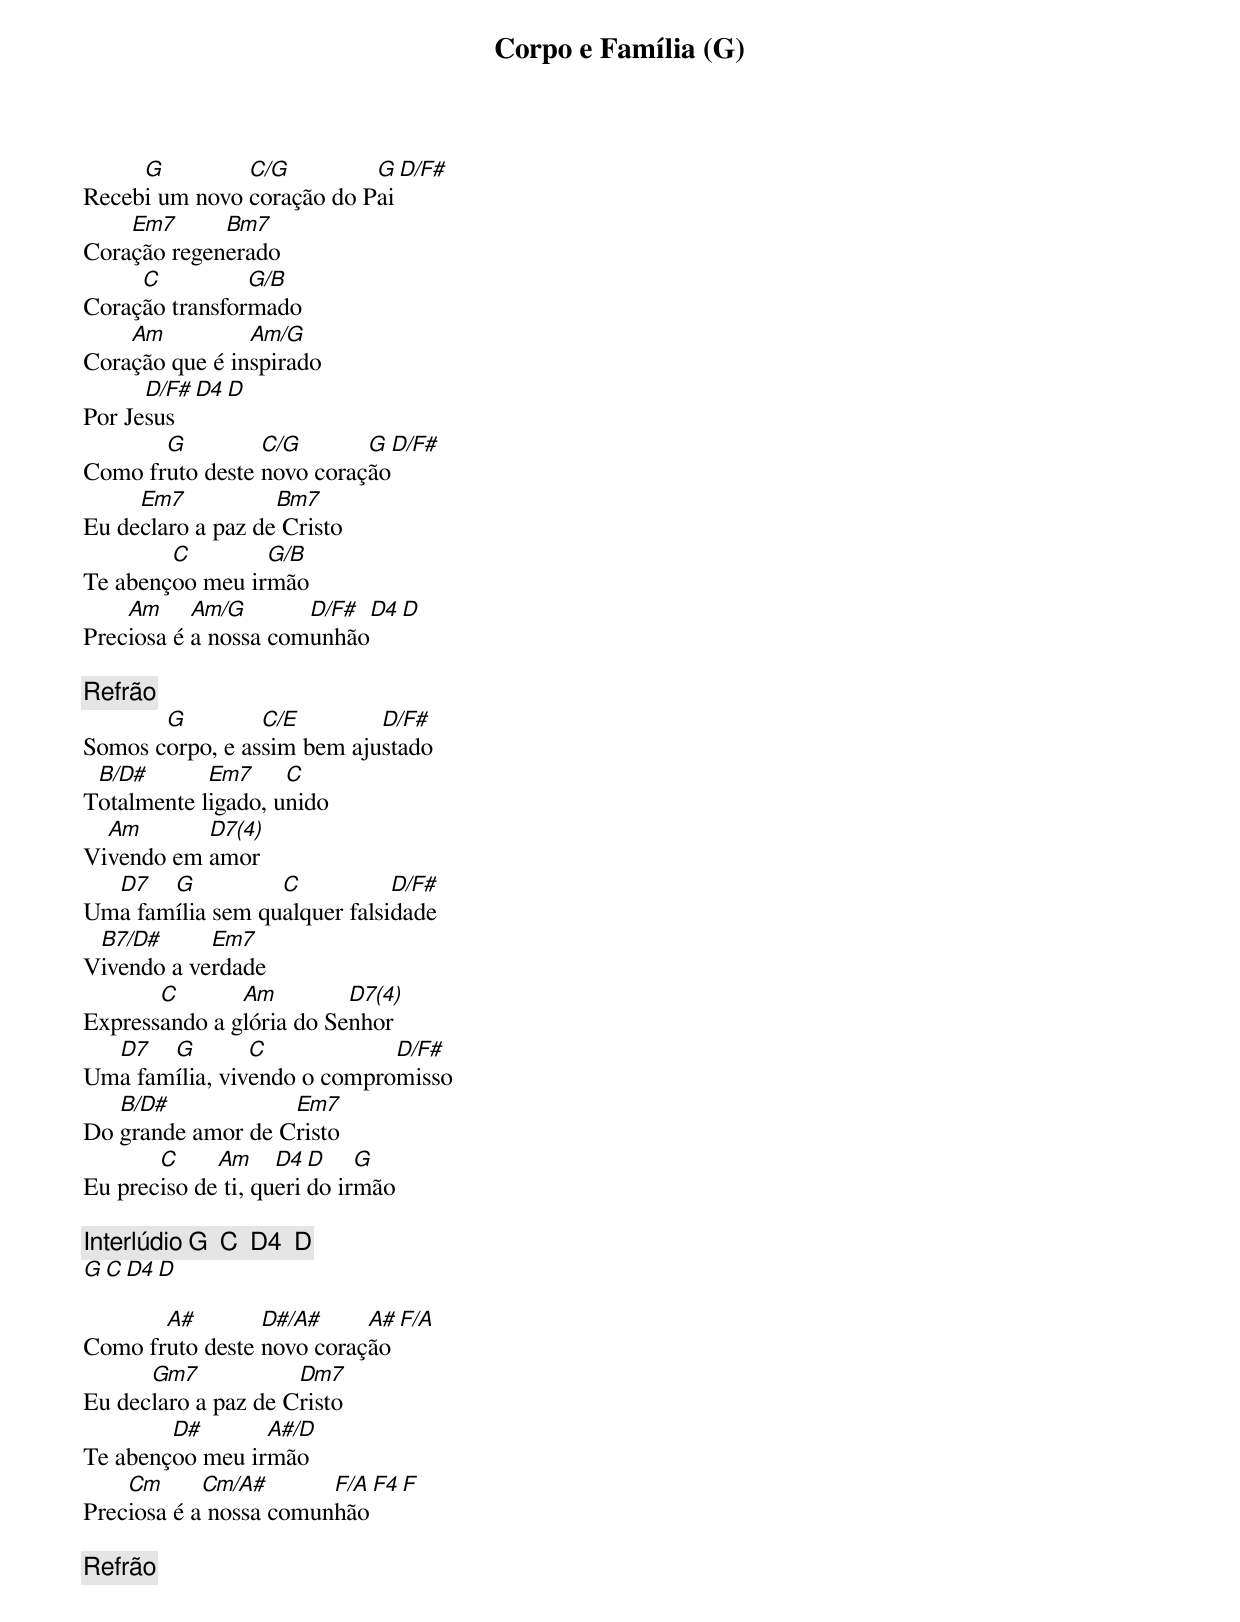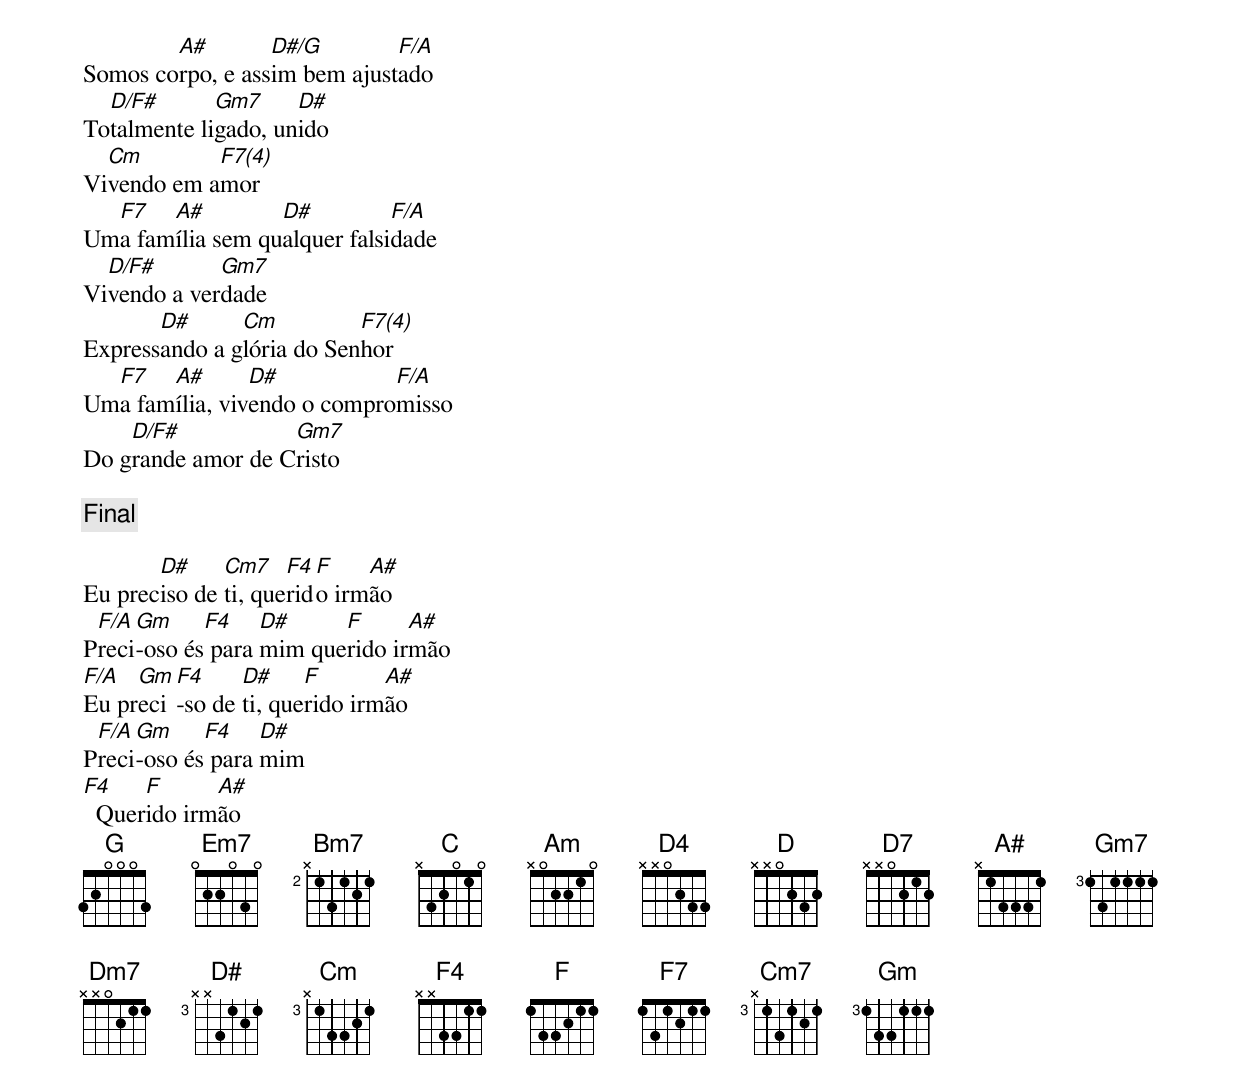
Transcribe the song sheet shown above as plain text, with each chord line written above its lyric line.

Corpo e Família (G)

     G         C/G         G  D/F#
Recebi um novo coração do Pai
    Em7      Bm7
Coração regenerado
     C          G/B
Coração transformado
    Am          Am/G
Coração que é inspirado
      D/F# D4 D
Por Jesus
       G         C/G       G  D/F#
Como fruto deste novo coração
     Em7           Bm7
Eu declaro a paz de Cristo
        C        G/B
Te abençoo meu irmão
    Am     Am/G       D/F#  D4  D
Preciosa é a nossa comunhão

[Refrão]
       G         C/E        D/F#
Somos corpo, e assim bem ajustado
 B/D#       Em7     C
Totalmente ligado, unido
  Am       D7(4)
Vivendo em amor
  D7   G          C           D/F#
Uma família sem qualquer falsidade
 B7/D#      Em7
Vivendo a verdade
       C       Am         D7(4)
Expressando a glória do Senhor
  D7   G        C            D/F#
Uma família, vivendo o compromisso
   B/D#            Em7
Do grande amor de Cristo
       C     Am     D4 D    G
Eu preciso de ti, querido irmão

[Interlúdio] G  C  D4  D
             G  C  D4  D

       A#        D#/A#     A# F/A
Como fruto deste novo coração
      Gm7            Dm7
Eu declaro a paz de Cristo
        D#       A#/D
Te abençoo meu irmão
    Cm      Cm/A#       F/A  F4  F
Preciosa é a nossa comunhão

[Refrão]

        A#        D#/G        F/A
Somos corpo, e assim bem ajustado
  D/F#       Gm7     D#
Totalmente ligado, unido
  Cm        F7(4)
Vivendo em amor
  F7   A#         D#          F/A
Uma família sem qualquer falsidade
  D/F#       Gm7
Vivendo a verdade
       D#      Cm          F7(4)
Expressando a glória do Senhor
  F7   A#       D#           F/A
Uma família, vivendo o compromisso
    D/F#           Gm7
Do grande amor de Cristo

[Final]

       D#     Cm7    F4 F    A#
Eu preciso de ti, querido irmão
 F/A Gm     F4    D#     F      A#
Preci-oso és para mim querido irmão
F/A  Gm F4     D#     F       A#
Eu preci-so de ti, querido irmão
 F/A Gm     F4    D#
Preci-oso és para mim
F4    F      A#
  Querido irmão
